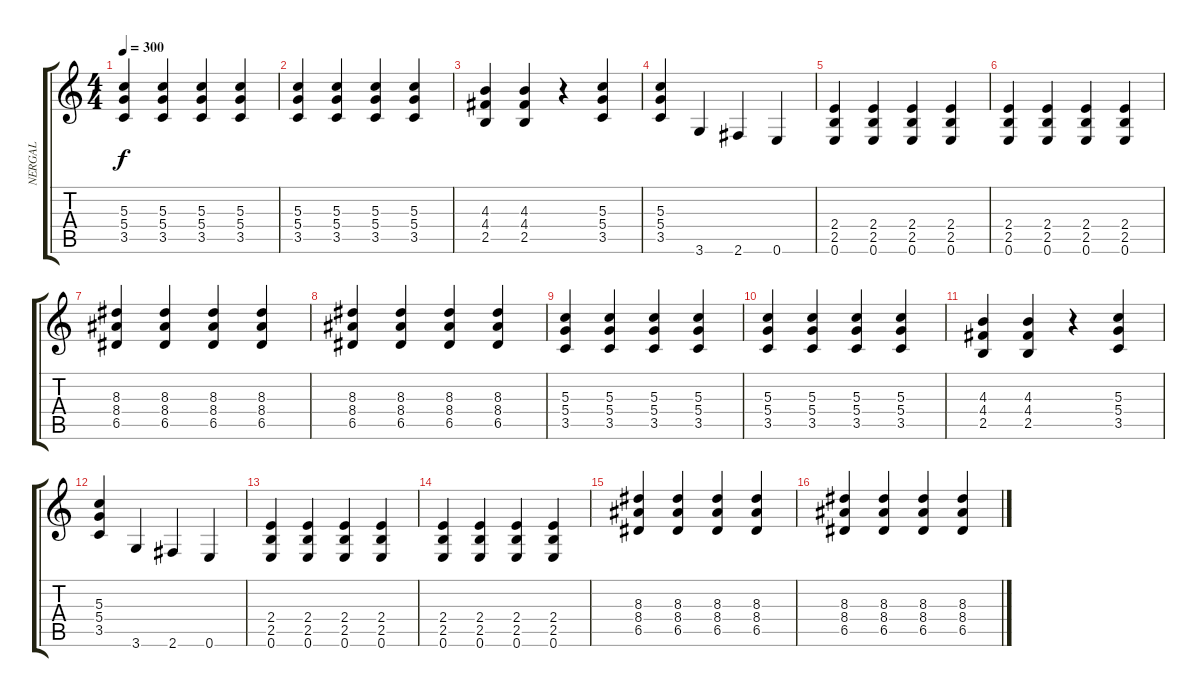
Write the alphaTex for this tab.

\track ("NERGAL" "NERGAL") {instrument distortionguitar}
\staff {score tabs}
\tuning (E4 B3 G3 D3 A2 E2) {hide}
\ts (4 4)
\tempo 300
\clef g2
\ks c
(5.3 5.4 3.5).4{dy f} (5.3 5.4 3.5).4 (5.3 5.4 3.5).4 (5.3 5.4 3.5).4 |
(5.3 5.4 3.5).4 (5.3 5.4 3.5).4 (5.3 5.4 3.5).4 (5.3 5.4 3.5).4 |
(4.3 4.4 2.5).4 (4.3 4.4 2.5).4 r.4 (5.3 5.4 3.5).4 |
(5.3 5.4 3.5).4 3.6.4 2.6.4 0.6.4 |
(2.4 2.5 0.6).4 (2.4 2.5 0.6).4 (2.4 2.5 0.6).4 (2.4 2.5 0.6).4 |
(2.4 2.5 0.6).4 (2.4 2.5 0.6).4 (2.4 2.5 0.6).4 (2.4 2.5 0.6).4 |
(8.3 8.4 6.5).4 (8.3 8.4 6.5).4 (8.3 8.4 6.5).4 (8.3 8.4 6.5).4 |
(8.3 8.4 6.5).4 (8.3 8.4 6.5).4 (8.3 8.4 6.5).4 (8.3 8.4 6.5).4 |
(5.3 5.4 3.5).4 (5.3 5.4 3.5).4 (5.3 5.4 3.5).4 (5.3 5.4 3.5).4 |
(5.3 5.4 3.5).4 (5.3 5.4 3.5).4 (5.3 5.4 3.5).4 (5.3 5.4 3.5).4 |
(4.3 4.4 2.5).4 (4.3 4.4 2.5).4 r.4 (5.3 5.4 3.5).4 |
(5.3 5.4 3.5).4 3.6.4 2.6.4 0.6.4 |
(2.4 2.5 0.6).4 (2.4 2.5 0.6).4 (2.4 2.5 0.6).4 (2.4 2.5 0.6).4 |
(2.4 2.5 0.6).4 (2.4 2.5 0.6).4 (2.4 2.5 0.6).4 (2.4 2.5 0.6).4 |
(8.3 8.4 6.5).4 (8.3 8.4 6.5).4 (8.3 8.4 6.5).4 (8.3 8.4 6.5).4 |
(8.3 8.4 6.5).4 (8.3 8.4 6.5).4 (8.3 8.4 6.5).4 (8.3 8.4 6.5).4
